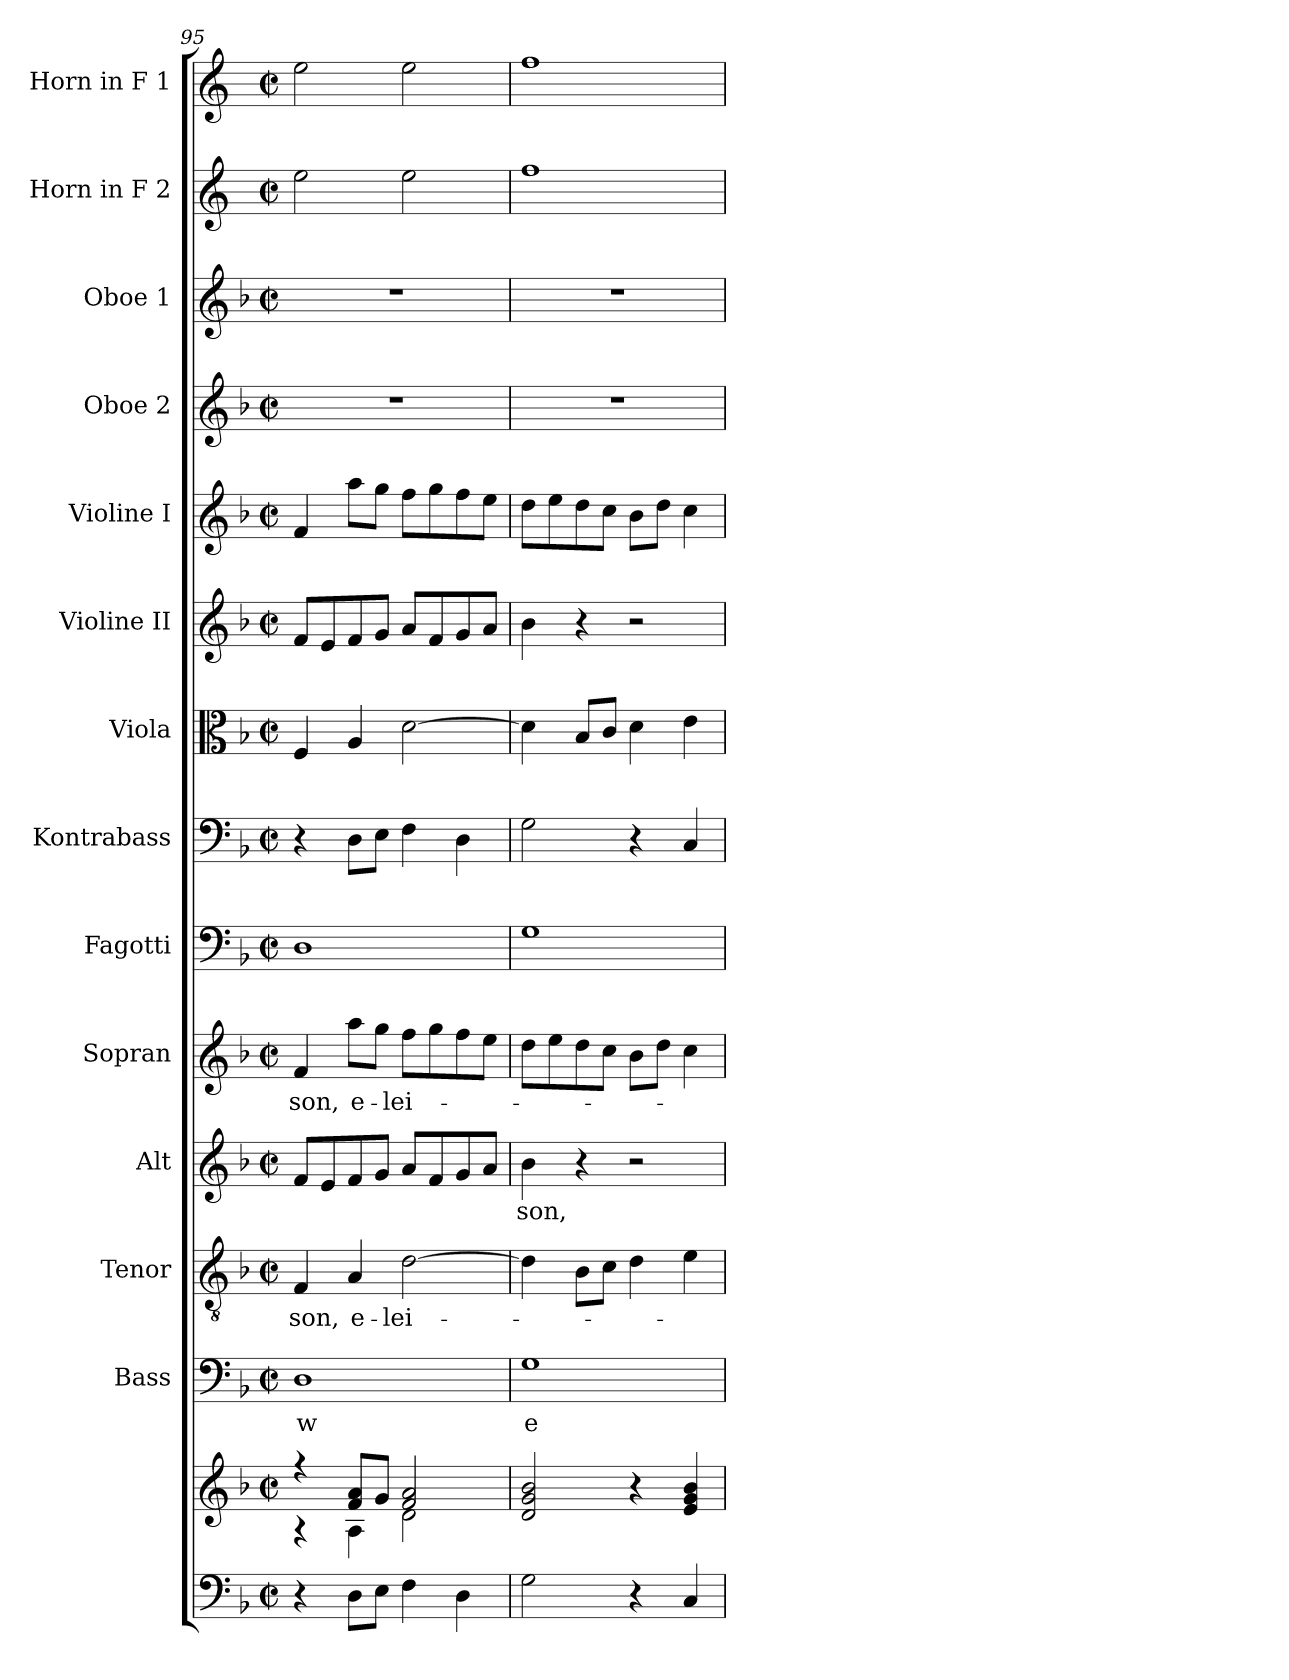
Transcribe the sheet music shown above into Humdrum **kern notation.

**kern	**kern	**kern	**text	**kern	**text	**kern	**text	**kern	**text	**kern	**kern	**kern	**kern	**kern	**kern	**kern	**kern	**kern
*part14	*part14	*part13	*part13	*part12	*part12	*part11	*part11	*part10	*part10	*part9	*part8	*part7	*part6	*part5	*part4	*part3	*part2	*part1
*staff15	*staff14	*staff13	*staff13	*staff12	*staff12	*staff11	*staff11	*staff10	*staff10	*staff9	*staff8	*staff7	*staff6	*staff5	*staff4	*staff3	*staff2	*staff1
*	*	*I"Bass	*	*I"Tenor	*	*I"Alt	*	*I"Sopran	*	*I"Fagotti	*I"Kontrabass	*I"Viola	*I"Violine II	*I"Violine I	*I"Oboe 2	*I"Oboe 1	*I"Horn in F 2	*I"Horn in F 1
*	*	*I'B.	*	*I'T.	*	*I'A.	*	*I'S.	*	*I'Fg.	*I'Kb.	*I'Vla.	*I'Vl. II	*I'Vl. I	*I'Ob. 2	*I'Ob. 1	*	*
*clefF4	*clefG2	*clefF4	*	*clefGv2	*	*clefG2	*	*clefG2	*	*clefF4	*clefF4	*clefC3	*clefG2	*clefG2	*clefG2	*clefG2	*clefG2	*clefG2
*	*	*	*	*	*	*	*	*	*	*	*ITrd7c12	*	*	*	*	*	*ITrd4c7	*ITrd4c7
*k[b-]	*k[b-]	*k[b-]	*	*k[b-]	*	*k[b-]	*	*k[b-]	*	*k[b-]	*k[b-]	*k[b-]	*k[b-]	*k[b-]	*k[b-]	*k[b-]	*k[b-]	*k[b-]
*F:	*F:	*F:	*	*F:	*	*F:	*	*F:	*	*F:	*F:	*F:	*F:	*F:	*F:	*F:	*F:	*F:
*M2/2	*M2/2	*M2/2	*	*M2/2	*	*M2/2	*	*M2/2	*	*M2/2	*M2/2	*M2/2	*M2/2	*M2/2	*M2/2	*M2/2	*M2/2	*M2/2
*met(c|)	*met(c|)	*met(c|)	*	*met(c|)	*	*met(c|)	*	*met(c|)	*	*met(c|)	*met(c|)	*met(c|)	*met(c|)	*met(c|)	*met(c|)	*met(c|)	*met(c|)	*met(c|)
=95	=95	=95	=95	=95	=95	=95	=95	=95	=95	=95	=95	=95	=95	=95	=95	=95	=95	=95
*	*^	*	*	*	*	*	*	*	*	*	*	*	*	*	*	*	*	*
!	!	!	!	!LO:LY:b	!	!LO:LY:b	!	!	!	!LO:LY:b	!	!	!	!	!	!	!	!	!
4r	4r	4r	1D	-w	4F/	-son,	8f/L	.	4f/	-son,	1D	4r	4F/	8f/L	4f/	1r	1r	2a\	2a\
.	.	.	.	.	.	.	8e/	.	.	.	.	.	.	8e/	.	.	.	.	.
!	!	!	!	!	!	!LO:LY:b	!	!	!	!LO:LY:b	!	!	!	!	!	!	!	!	!
8D\L	8f/ 8a/L	4A\	.	.	4A/	e-	8f/	.	8aa\L	e-	.	8DD\L	4A/	8f/	8aa\L	.	.	.	.
8E\J	8g/J	.	.	.	.	.	8g/J	.	8gg\J	.	.	8EE\J	.	8g/J	8gg\J	.	.	.	.
!	!	!	!	!	!	!LO:LY:b	!	!	!	!LO:LY:b	!	!	!	!	!	!	!	!	!
4F\	2f/ 2a/	2d\	.	.	[2d\	-lei-	8a/L	.	8ff\L	-lei-	.	4FF\	[2d\	8a/L	8ff\L	.	.	2a\	2a\
.	.	.	.	.	.	.	8f/	.	8gg\	.	.	.	.	8f/	8gg\	.	.	.	.
4D\	.	.	.	.	.	.	8g/	.	8ff\	.	.	4DD\	.	8g/	8ff\	.	.	.	.
.	.	.	.	.	.	.	8a/J	.	8ee\J	.	.	.	.	8a/J	8ee\J	.	.	.	.
*	*v	*v	*	*	*	*	*	*	*	*	*	*	*	*	*	*	*	*	*
=96	=96	=96	=96	=96	=96	=96	=96	=96	=96	=96	=96	=96	=96	=96	=96	=96	=96	=96
!	!	!	!LO:LY:b	!	!	!	!LO:LY:b	!	!	!	!	!	!	!	!	!	!	!
2G\	2d/ 2g/ 2b-/	1G	e-	4d\]	.	4b-\	-son,	8dd\L	.	1G	2GG\	4d\]	4b-\	8dd\L	1r	1r	1b-	1b-
.	.	.	.	.	.	.	.	8ee\	.	.	.	.	.	8ee\	.	.	.	.
.	.	.	.	8B-\L	.	4r	.	8dd\	.	.	.	8B-/L	4r	8dd\	.	.	.	.
.	.	.	.	8c\J	.	.	.	8cc\J	.	.	.	8c/J	.	8cc\J	.	.	.	.
4r	4r	.	.	4d\	.	2r	.	8b-\L	.	.	4r	4d\	2r	8b-\L	.	.	.	.
.	.	.	.	.	.	.	.	8dd\J	.	.	.	.	.	8dd\J	.	.	.	.
4C/	4e/ 4g/ 4b-/	.	.	4e\	.	.	.	4cc\	.	.	4CC/	4e\	.	4cc\	.	.	.	.
=	=	=	=	=	=	=	=	=	=	=	=	=	=	=	=	=	=	=
*-	*-	*-	*-	*-	*-	*-	*-	*-	*-	*-	*-	*-	*-	*-	*-	*-	*-	*-
